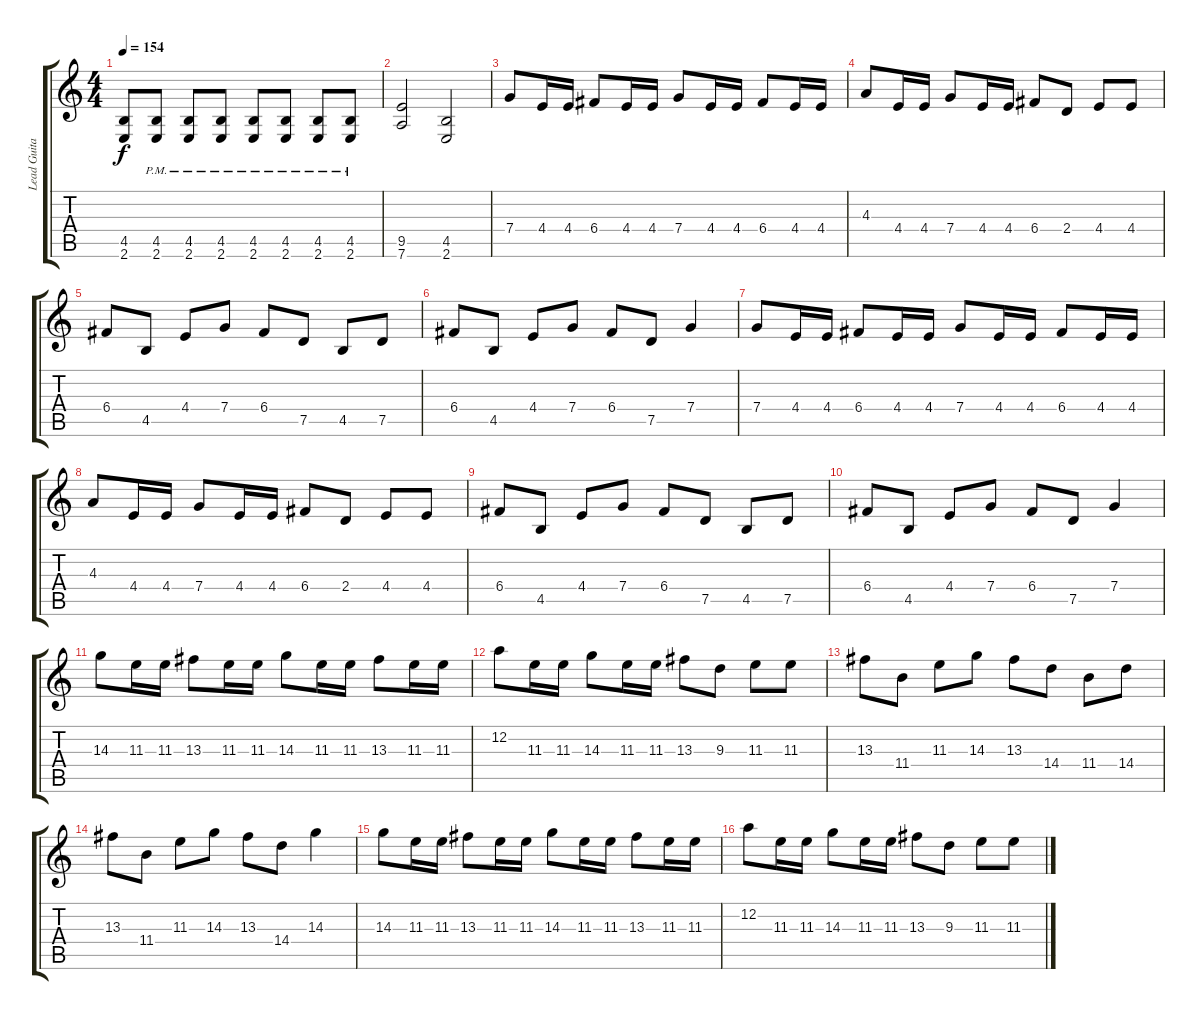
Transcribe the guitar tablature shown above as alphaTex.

\track ("Lead Guitar" "Lead Guita") {instrument overdrivenguitar}
\staff {score tabs}
\tuning (D4 A3 F3 C3 G2 D2) {hide}
\ts (4 4)
\tempo 154
\clef g2
\ks c
(4.5 2.6).8{dy f} (4.5{pm} 2.6{pm}).8 (4.5{pm} 2.6{pm}).8 (4.5{pm} 2.6{pm}).8 (4.5{pm} 2.6{pm}).8 (4.5{pm} 2.6{pm}).8 (4.5{pm} 2.6{pm}).8 (4.5{pm} 2.6{pm}).8 |
(9.5 7.6).2 (4.5 2.6).2 |
7.4.8 4.4.16 4.4.16 6.4.8 4.4.16 4.4.16 7.4.8 4.4.16 4.4.16 6.4.8 4.4.16 4.4.16 |
4.3.8 4.4.16 4.4.16 7.4.8 4.4.16 4.4.16 6.4.8 2.4.8 4.4.8 4.4.8 |
6.4.8 4.5.8 4.4.8 7.4.8 6.4.8 7.5.8 4.5.8 7.5.8 |
6.4.8 4.5.8 4.4.8 7.4.8 6.4.8 7.5.8 7.4.4 |
7.4.8 4.4.16 4.4.16 6.4.8 4.4.16 4.4.16 7.4.8 4.4.16 4.4.16 6.4.8 4.4.16 4.4.16 |
4.3.8 4.4.16 4.4.16 7.4.8 4.4.16 4.4.16 6.4.8 2.4.8 4.4.8 4.4.8 |
6.4.8 4.5.8 4.4.8 7.4.8 6.4.8 7.5.8 4.5.8 7.5.8 |
6.4.8 4.5.8 4.4.8 7.4.8 6.4.8 7.5.8 7.4.4 |
14.3.8 11.3.16 11.3.16 13.3.8 11.3.16 11.3.16 14.3.8 11.3.16 11.3.16 13.3.8 11.3.16 11.3.16 |
12.2.8 11.3.16 11.3.16 14.3.8 11.3.16 11.3.16 13.3.8 9.3.8 11.3.8 11.3.8 |
13.3.8 11.4.8 11.3.8 14.3.8 13.3.8 14.4.8 11.4.8 14.4.8 |
13.3.8 11.4.8 11.3.8 14.3.8 13.3.8 14.4.8 14.3.4 |
14.3.8 11.3.16 11.3.16 13.3.8 11.3.16 11.3.16 14.3.8 11.3.16 11.3.16 13.3.8 11.3.16 11.3.16 |
12.2.8 11.3.16 11.3.16 14.3.8 11.3.16 11.3.16 13.3.8 9.3.8 11.3.8 11.3.8
